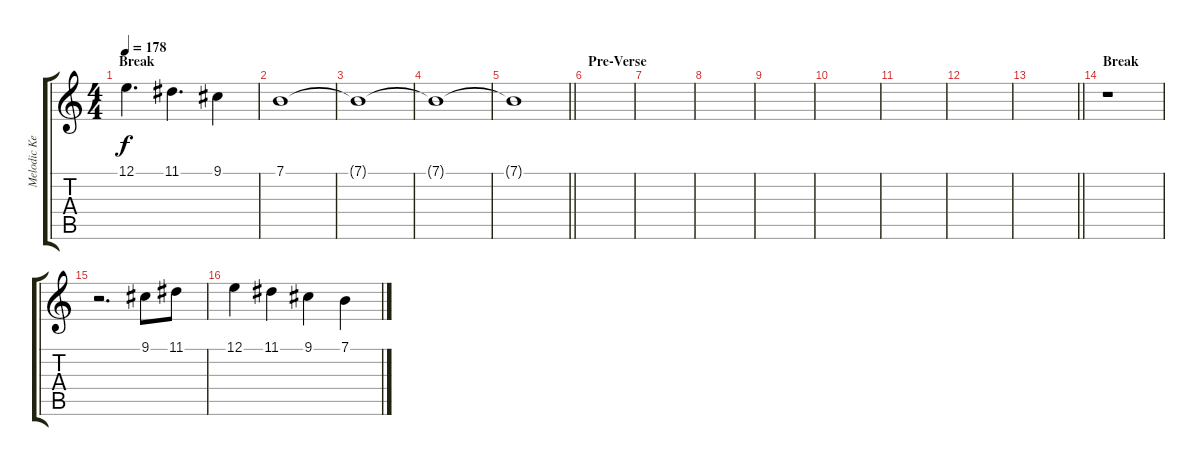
\track ("Melodic Keys" "Melodic Ke") {instrument flute}
\staff {score tabs}
\tuning (E4 B3 G3 D3 A2 E2) {hide}
\ts (4 4)
\section ("" "Break")
\tempo 178
\clef g2
\ks c
12.1.4{d dy f} 11.1.4{d} 9.1.4 |
7.1.1 |
7.1{t}.1 |
7.1{t}.1 |
\barLineRight lightlight
7.1{t}.1 |
\section ("" "Pre-Verse")
|
|
|
|
|
|
|
\barLineRight lightlight
|
\section ("" "Break")
r.1 |
r.2{d} 9.1.8 11.1.8 |
12.1.4 11.1.4 9.1.4 7.1.4
